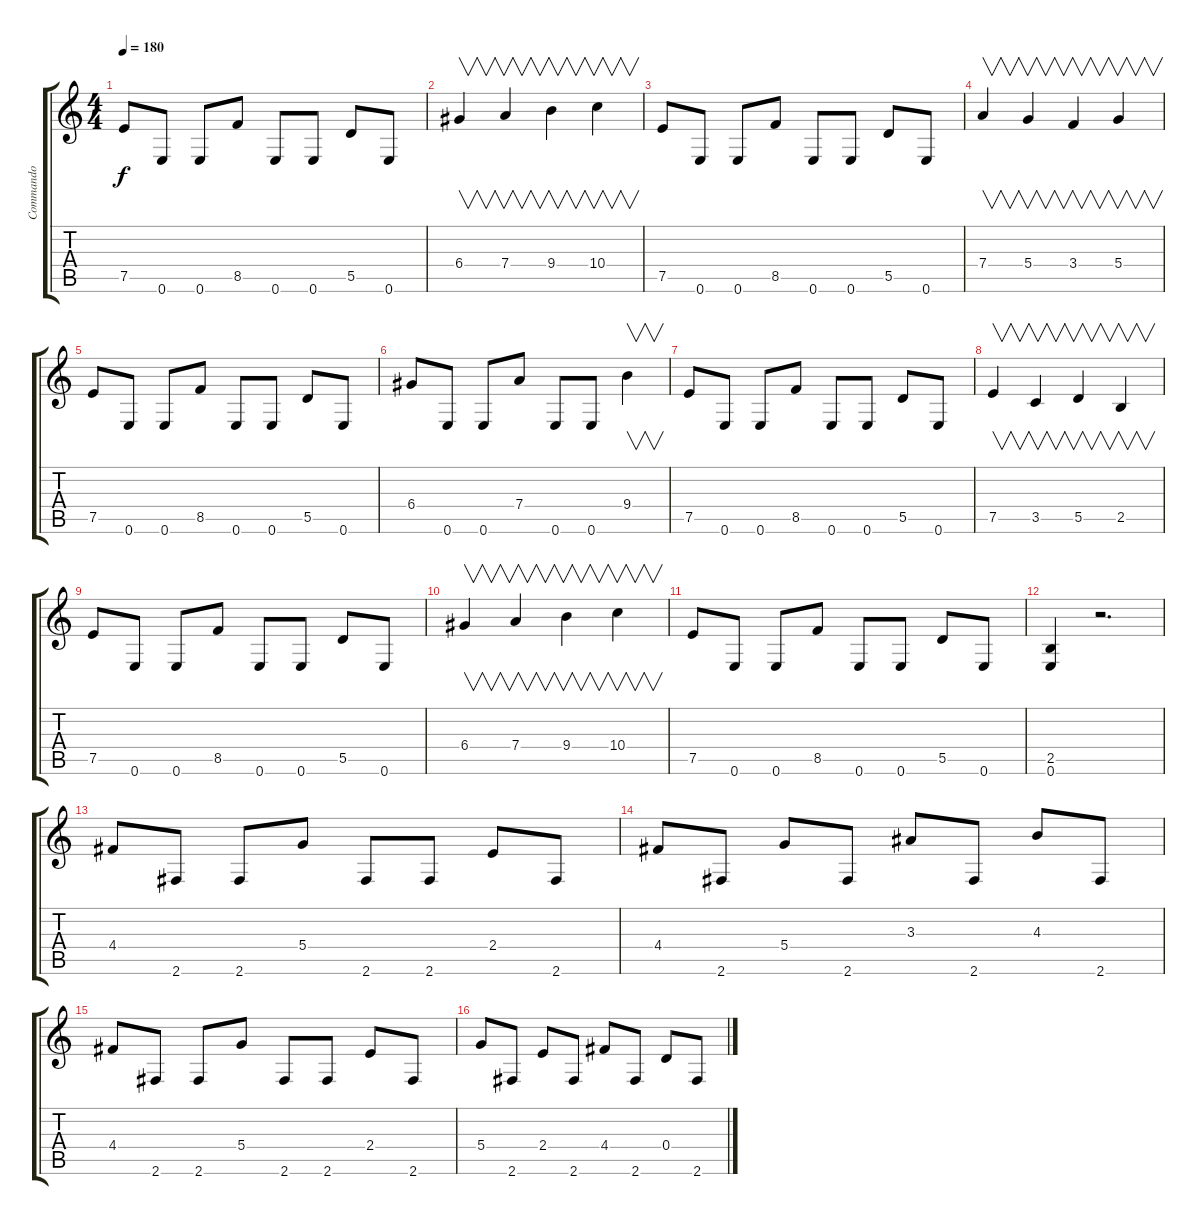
\track ("Commando" "Commando") {instrument distortionguitar}
\staff {score tabs}
\tuning (E4 B3 G3 D3 A2 E2) {hide}
\ts (4 4)
\tempo 180
\clef g2
\ks c
7.5.8{dy f} 0.6.8 0.6.8 8.5.8 0.6.8 0.6.8 5.5.8 0.6.8 |
6.4.4{v} 7.4.4{v} 9.4.4{v} 10.4.4{v} |
7.5.8 0.6.8 0.6.8 8.5.8 0.6.8 0.6.8 5.5.8 0.6.8 |
7.4.4{v} 5.4.4{v} 3.4.4{v} 5.4.4{v} |
7.5.8 0.6.8 0.6.8 8.5.8 0.6.8 0.6.8 5.5.8 0.6.8 |
6.4.8 0.6.8 0.6.8 7.4.8 0.6.8 0.6.8 9.4.4{v} |
7.5.8 0.6.8 0.6.8 8.5.8 0.6.8 0.6.8 5.5.8 0.6.8 |
7.5.4{v} 3.5.4{v} 5.5.4{v} 2.5.4{v} |
7.5.8 0.6.8 0.6.8 8.5.8 0.6.8 0.6.8 5.5.8 0.6.8 |
6.4.4{v} 7.4.4{v} 9.4.4{v} 10.4.4{v} |
7.5.8 0.6.8 0.6.8 8.5.8 0.6.8 0.6.8 5.5.8 0.6.8 |
(2.5 0.6).4 r.2{d} |
4.4.8 2.6.8 2.6.8 5.4.8 2.6.8 2.6.8 2.4.8 2.6.8 |
4.4.8 2.6.8 5.4.8 2.6.8 3.3.8 2.6.8 4.3.8 2.6.8 |
4.4.8 2.6.8 2.6.8 5.4.8 2.6.8 2.6.8 2.4.8 2.6.8 |
5.4.8 2.6.8 2.4.8 2.6.8 4.4.8 2.6.8 0.4.8 2.6.8
